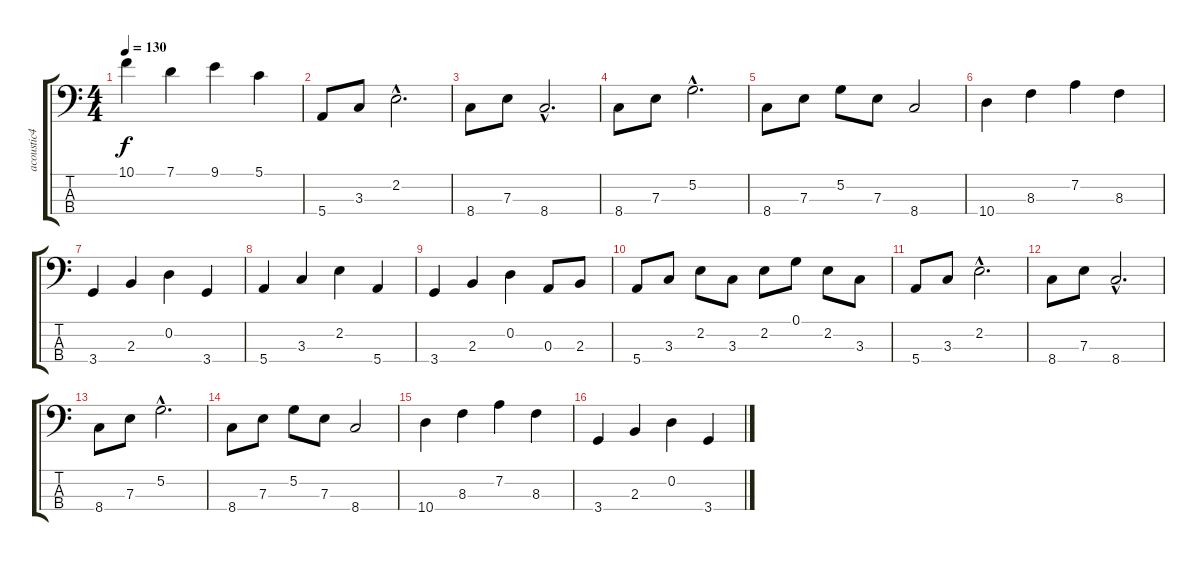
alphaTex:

\track ("acoustic4" "acoustic4") {instrument acousticbass}
\staff {score tabs}
\tuning (G2 D2 A1 E1) {hide}
\ts (4 4)
\tempo 130
\clef f4
\ks c
10.1.4{dy f} 7.1.4 9.1.4 5.1.4 |
5.4.8 3.3.8 2.2{hac}.2{d} |
8.4.8 7.3.8 8.4{hac}.2{d} |
8.4.8 7.3.8 5.2{hac}.2{d} |
8.4.8 7.3.8 5.2.8 7.3.8 8.4.2 |
10.4.4 8.3.4 7.2.4 8.3.4 |
3.4.4 2.3.4 0.2.4 3.4.4 |
5.4.4 3.3.4 2.2.4 5.4.4 |
3.4.4 2.3.4 0.2.4 0.3.8 2.3.8 |
5.4.8 3.3.8 2.2.8 3.3.8 2.2.8 0.1.8 2.2.8 3.3.8 |
5.4.8 3.3.8 2.2{hac}.2{d} |
8.4.8 7.3.8 8.4{hac}.2{d} |
8.4.8 7.3.8 5.2{hac}.2{d} |
8.4.8 7.3.8 5.2.8 7.3.8 8.4.2 |
10.4.4 8.3.4 7.2.4 8.3.4 |
3.4.4 2.3.4 0.2.4 3.4.4
